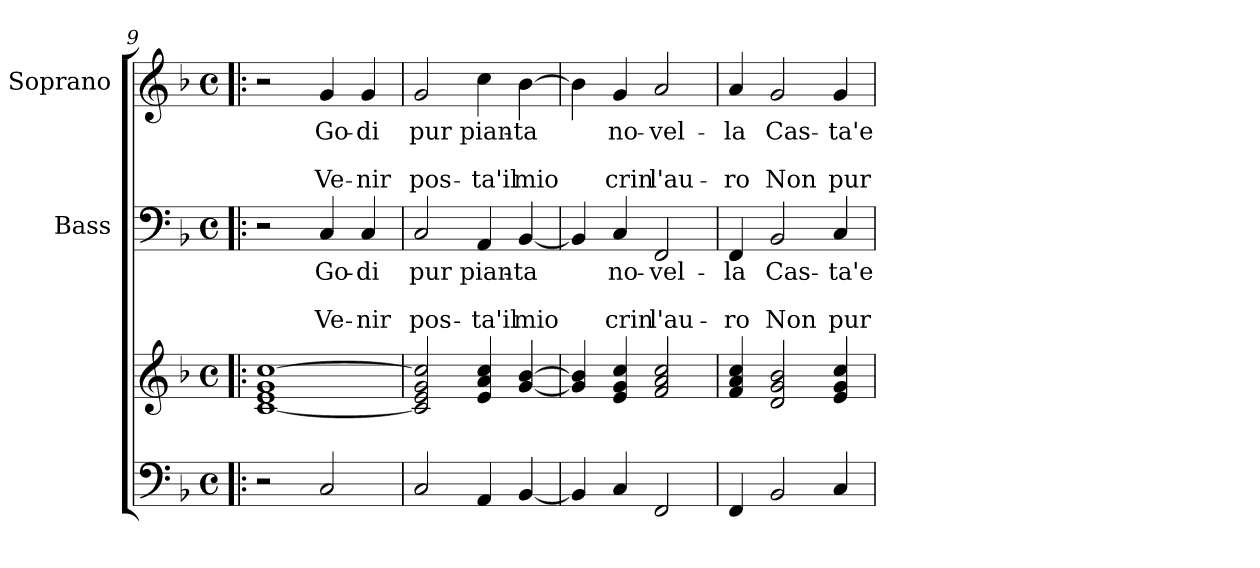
**kern	**kern	**kern	**text	**text	**text	**kern	**text	**text	**text
*part3	*part3	*part2	*part2	*part2	*part2	*part1	*part1	*part1	*part1
*staff4	*staff3	*staff2	*staff2	*staff2	*staff2	*staff1	*staff1	*staff1	*staff1
*	*	*I"Bass	*	*	*	*I"Soprano	*	*	*
*	*	*I'B	*	*	*	*I'S	*	*	*
*clefF4	*clefG2	*clefF4	*	*	*	*clefG2	*	*	*
*k[b-]	*k[b-]	*k[b-]	*	*	*	*k[b-]	*	*	*
*F:	*F:	*F:	*	*	*	*F:	*	*	*
*M4/4	*M4/4	*M4/4	*	*	*	*M4/4	*	*	*
*met(c)	*met(c)	*met(c)	*	*	*	*met(c)	*	*	*
=9!|:	=9!|:	=9!|:	=9!|:	=9!|:	=9!|:	=9!|:	=9!|:	=9!|:	=9!|:
2r	[1c 1e 1g [1cc	2r	.	.	.	2r	.	.	.
2C/	.	4C/	Go-	.	Ve-	4g/	Go-	.	Ve-
.	.	4C/	-di	.	-nir	4g/	-di	.	-nir
=10	=10	=10	=10	=10	=10	=10	=10	=10	=10
2C/	2c/] 2e/ 2g/ 2cc/]	2C/	pur	.	pos-	2g/	pur	.	pos-
4AA/	4e/ 4a/ 4cc/	4AA/	pian-	.	-ta'il	4cc\	pian-	.	-ta'il
[4BB-/	[4g/ [4b-/	[4BB-/	-ta	.	mio	[4b-\	-ta	.	mio
!!LO:PB:g=z
=11	=11	=11	=11	=11	=11	=11	=11	=11	=11
4BB-/]	4g/] 4b-/]	4BB-/]	.	.	.	4b-\]	.	.	.
4C/	4e/ 4g/ 4cc/	4C/	no-	.	crin	4g/	no-	.	crin
2FF/	2f/ 2a/ 2cc/	2FF/	-vel-	.	l'au-	2a/	-vel-	.	l'au-
=12	=12	=12	=12	=12	=12	=12	=12	=12	=12
4FF/	4f/ 4a/ 4cc/	4FF/	-la	.	-ro	4a/	-la	.	-ro
2BB-/	2d/ 2g/ 2b-/	2BB-/	Cas-	.	Non	2g/	Cas-	.	Non
4C/	4e/ 4g/ 4cc/	4C/	-ta'e	.	pur	4g/	-ta'e	.	pur
=	=	=	=	=	=	=	=	=	=
*-	*-	*-	*-	*-	*-	*-	*-	*-	*-
